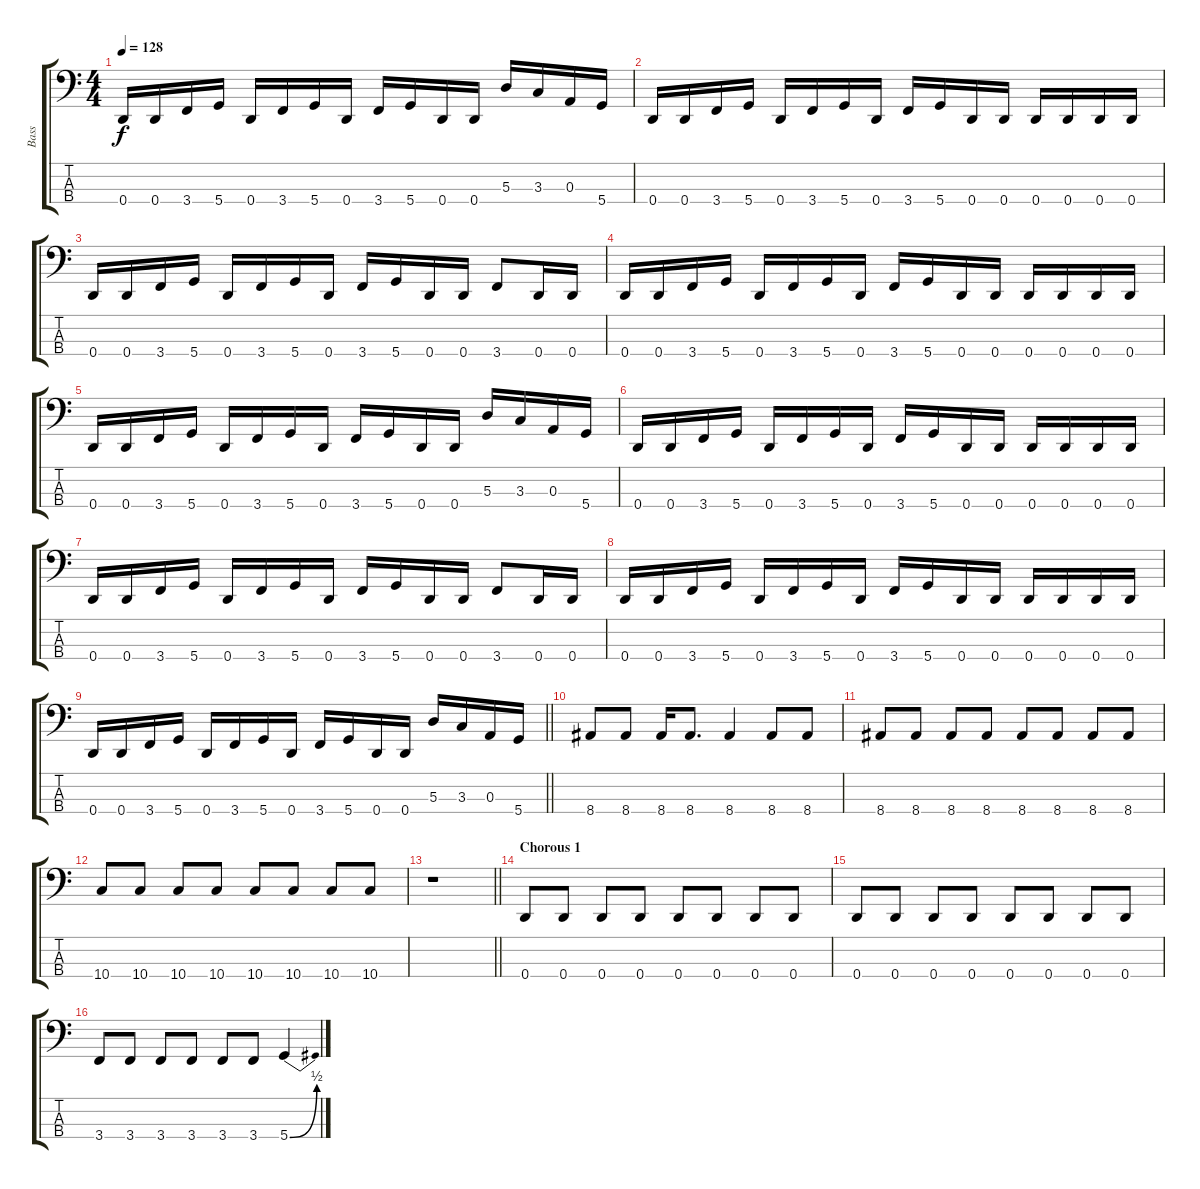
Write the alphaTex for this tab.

\track ("Bass" "Bass") {instrument electricbassfinger}
\staff {score tabs}
\tuning (G2 D2 A1 D1) {hide}
\ts (4 4)
\tempo 128
\clef f4
\ks c
0.4.16{dy f} 0.4.16 3.4.16 5.4.16 0.4.16 3.4.16 5.4.16 0.4.16 3.4.16 5.4.16 0.4.16 0.4.16 5.3.16 3.3.16 0.3.16 5.4.16 |
0.4.16 0.4.16 3.4.16 5.4.16 0.4.16 3.4.16 5.4.16 0.4.16 3.4.16 5.4.16 0.4.16 0.4.16 0.4.16 0.4.16 0.4.16 0.4.16 |
0.4.16 0.4.16 3.4.16 5.4.16 0.4.16 3.4.16 5.4.16 0.4.16 3.4.16 5.4.16 0.4.16 0.4.16 3.4.8 0.4.16 0.4.16 |
0.4.16 0.4.16 3.4.16 5.4.16 0.4.16 3.4.16 5.4.16 0.4.16 3.4.16 5.4.16 0.4.16 0.4.16 0.4.16 0.4.16 0.4.16 0.4.16 |
0.4.16 0.4.16 3.4.16 5.4.16 0.4.16 3.4.16 5.4.16 0.4.16 3.4.16 5.4.16 0.4.16 0.4.16 5.3.16 3.3.16 0.3.16 5.4.16 |
0.4.16 0.4.16 3.4.16 5.4.16 0.4.16 3.4.16 5.4.16 0.4.16 3.4.16 5.4.16 0.4.16 0.4.16 0.4.16 0.4.16 0.4.16 0.4.16 |
0.4.16 0.4.16 3.4.16 5.4.16 0.4.16 3.4.16 5.4.16 0.4.16 3.4.16 5.4.16 0.4.16 0.4.16 3.4.8 0.4.16 0.4.16 |
0.4.16 0.4.16 3.4.16 5.4.16 0.4.16 3.4.16 5.4.16 0.4.16 3.4.16 5.4.16 0.4.16 0.4.16 0.4.16 0.4.16 0.4.16 0.4.16 |
\barLineRight lightlight
0.4.16 0.4.16 3.4.16 5.4.16 0.4.16 3.4.16 5.4.16 0.4.16 3.4.16 5.4.16 0.4.16 0.4.16 5.3.16 3.3.16 0.3.16 5.4.16 |
\section ("" "")
8.4.8 8.4.8 8.4.16 8.4.8{d} 8.4.4 8.4.8 8.4.8 |
8.4.8 8.4.8 8.4.8 8.4.8 8.4.8 8.4.8 8.4.8 8.4.8 |
10.4.8 10.4.8 10.4.8 10.4.8 10.4.8 10.4.8 10.4.8 10.4.8 |
\barLineRight lightlight
r.1 |
\section ("" "Chorous 1")
0.4.8 0.4.8 0.4.8 0.4.8 0.4.8 0.4.8 0.4.8 0.4.8 |
0.4.8 0.4.8 0.4.8 0.4.8 0.4.8 0.4.8 0.4.8 0.4.8 |
3.4.8 3.4.8 3.4.8 3.4.8 3.4.8 3.4.8 5.4{be (bend 0 0 60 2)}.4
